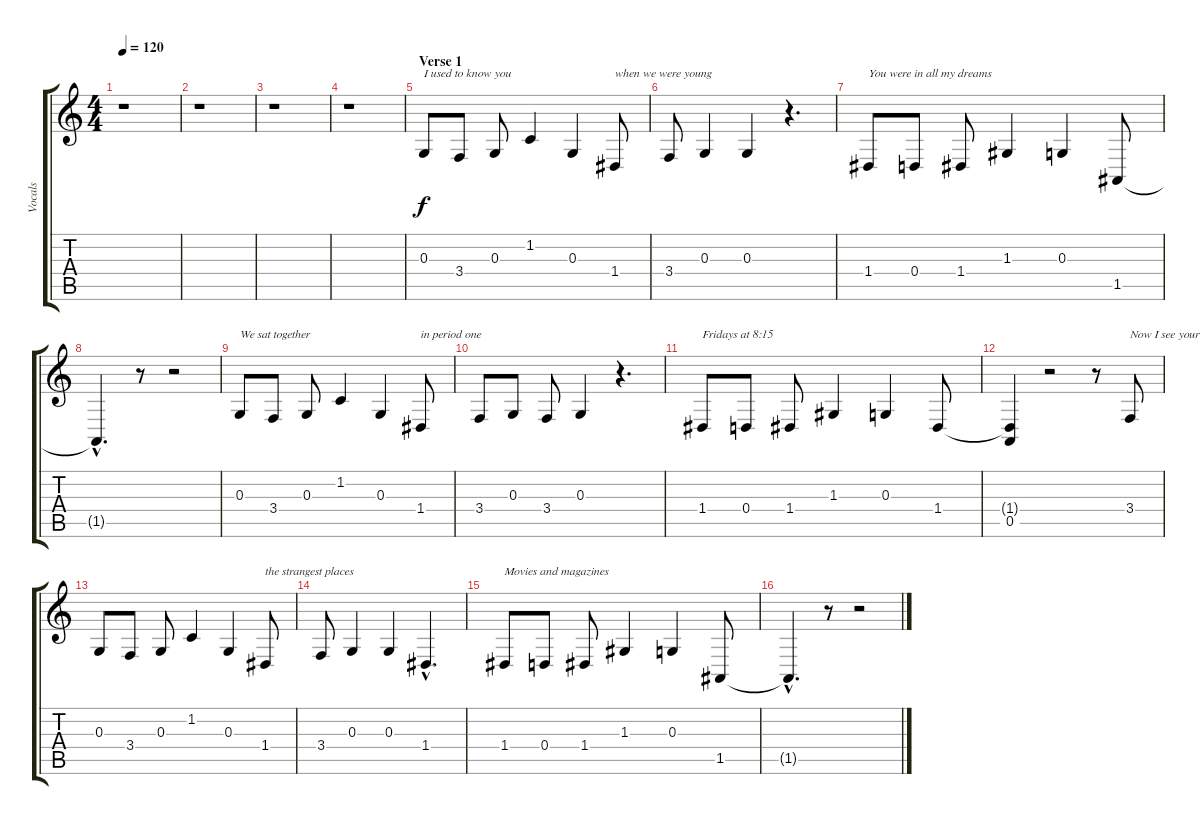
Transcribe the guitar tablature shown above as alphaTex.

\track ("Vocals" "Vocals") {instrument clarinet}
\staff {score tabs}
\tuning (E4 B3 G3 D3 A2 E2) {hide}
\ts (4 4)
\tempo 120
\clef g2
\ks c
r.1{dy f instrument clarinet} |
r.1 |
r.1 |
r.1 |
\section ("" "Verse 1")
0.3.8{txt "I used to know you"} 3.4.8 0.3.8 1.2.4 0.3.4 1.4.8{txt "when we were young"} |
3.4.8 0.3.4 0.3.4 r.4{d} |
1.4.8{txt "You were in all my dreams"} 0.4.8 1.4.8 1.3.4 0.3.4 1.5.8 |
1.5{hac t}.4{d} r.8 r.2 |
0.3.8{txt "We sat together"} 3.4.8 0.3.8 1.2.4 0.3.4 1.4.8{txt "in period one"} |
3.4.8 0.3.8 3.4.8 0.3.4 r.4{d} |
1.4.8{txt "Fridays at 8:15"} 0.4.8 1.4.8 1.3.4 0.3.4 1.4.8 |
(1.4{t} 0.5).4 r.2 r.8 3.4.8{txt "Now I see your face in"} |
0.3.8 3.4.8 0.3.8 1.2.4 0.3.4 1.4.8{txt "the strangest places"} |
3.4.8 0.3.4 0.3.4 1.4{hac}.4{d} |
1.4.8{txt "Movies and magazines"} 0.4.8 1.4.8 1.3.4 0.3.4 1.5.8 |
1.5{hac t}.4{d} r.8 r.2
